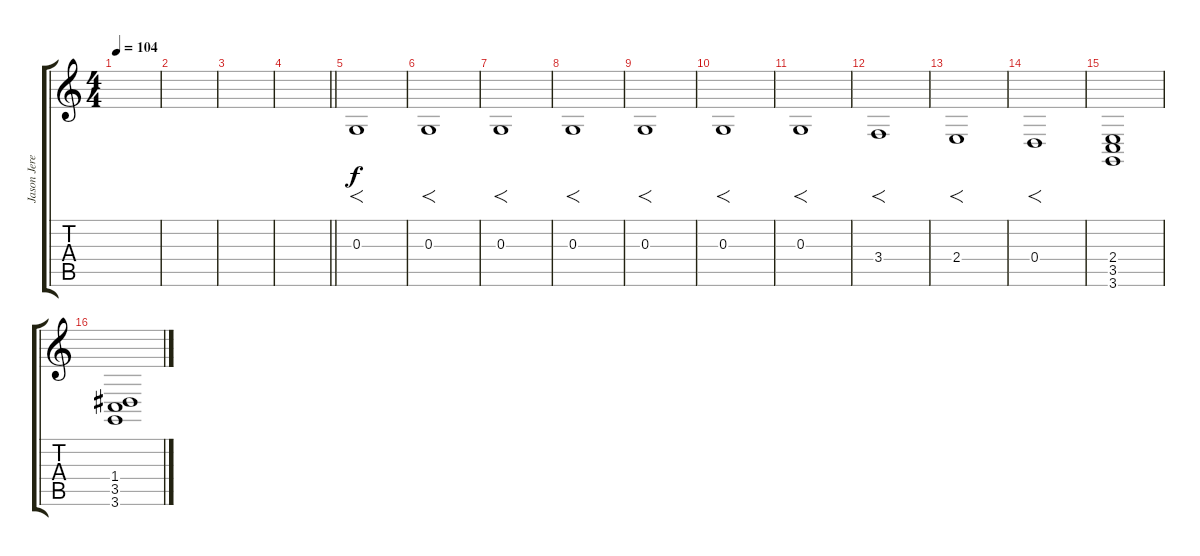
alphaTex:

\track ("Jason Jeremy Freese(keyboard)" "Jason Jere") {instrument brightacousticpiano}
\staff {score tabs}
\tuning (E4 B3 G3 D3 A2 E2) {hide}
\ts (4 4)
\tempo 104
\clef g2
\ks c
|
|
|
\barLineRight lightlight
|
0.3.1{f instrument electricgrandpiano} |
0.3.1{f} |
0.3.1{f} |
0.3.1{f} |
0.3.1{f} |
0.3.1{f} |
0.3.1{f} |
3.4.1{f} |
2.4.1{f} |
0.4.1{f} |
(2.4 3.5 3.6).1{instrument brightacousticpiano} |
(1.4 3.5 3.6).1
